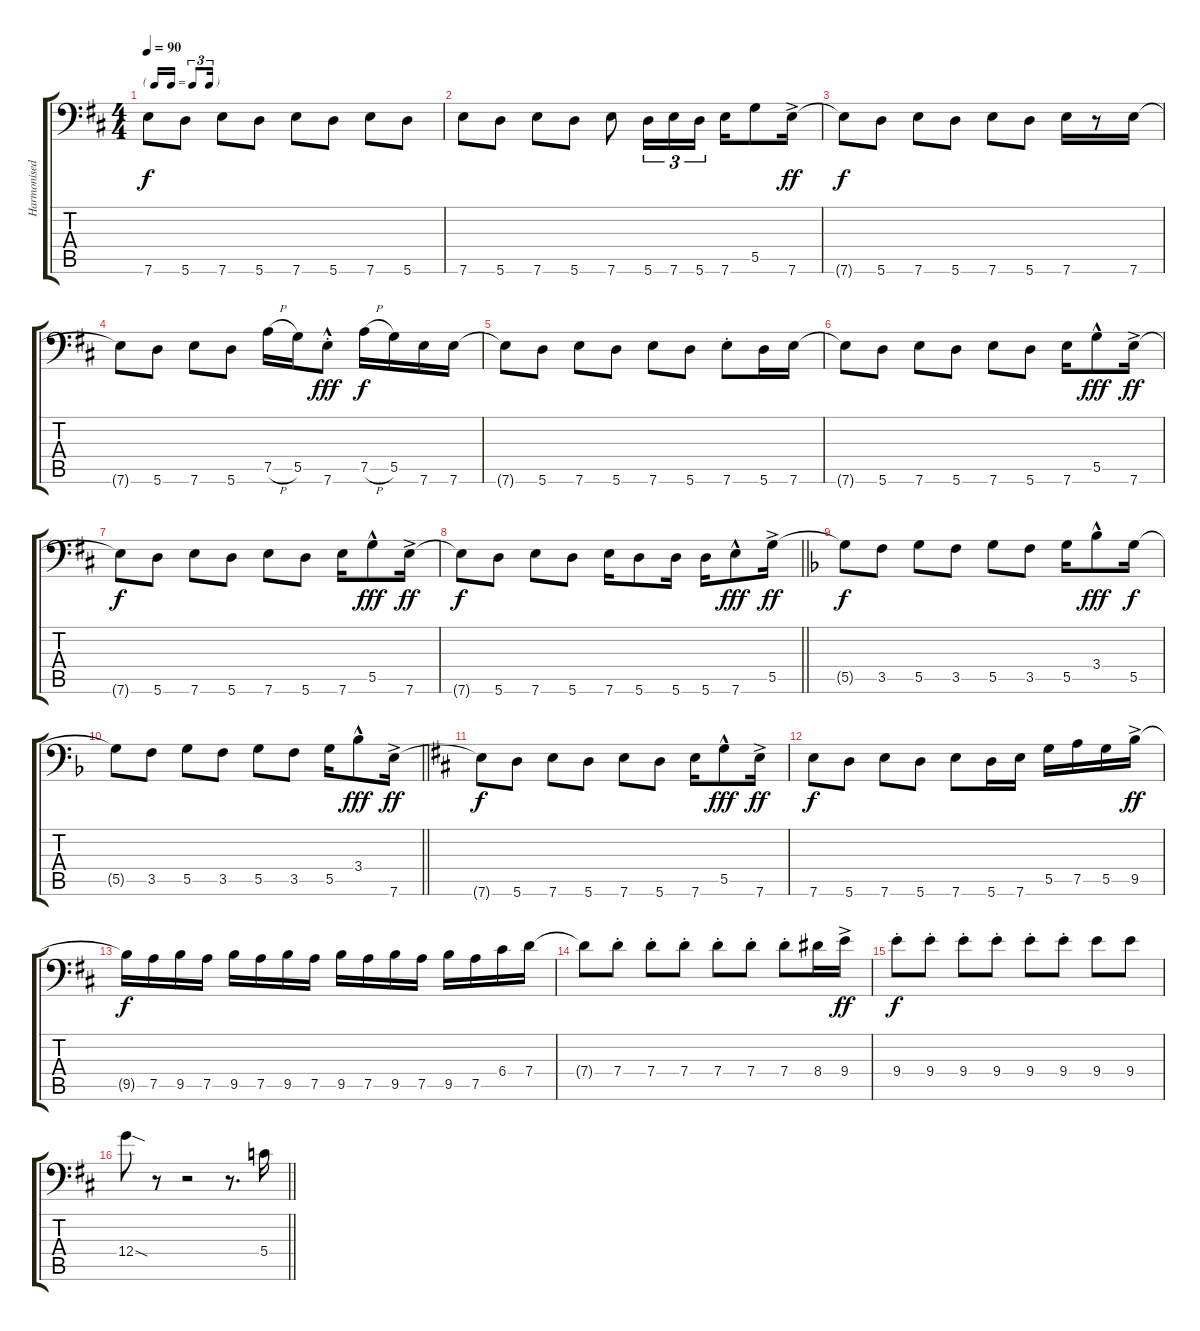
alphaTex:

\track ("Harmonised gtr" "Harmonised") {instrument distortionguitar}
\staff {score tabs}
\tuning (A3 E3 C3 G2 D2 A1) {hide}
\ts (4 4)
\tf triplet16th
\tempo 90
\clef f4
\ks d
7.6{t}.8{dy f} 5.6.8 7.6.8 5.6.8 7.6.8 5.6.8 7.6.8 5.6.8 |
7.6.8 5.6.8 7.6.8 5.6.8 7.6.8 5.6.16{tu (3 2)} 7.6.16{tu (3 2)} 5.6.16{tu (3 2)} 7.6.16 5.5.8 7.6{ac}.16{dy ff} |
7.6{t}.8{dy f} 5.6.8 7.6.8 5.6.8 7.6.8 5.6.8 7.6.16 r.8 7.6.16 |
7.6{t}.8 5.6.8 7.6.8 5.6.8 7.5{h}.16 5.5.16 7.6{hac st}.8{dy fff} 7.5{h}.16{dy f} 5.5.16 7.6.16 7.6.16 |
7.6{t}.8 5.6.8 7.6.8 5.6.8 7.6.8 5.6.8 7.6{st}.8 5.6.16 7.6.16 |
7.6{t}.8 5.6.8 7.6.8 5.6.8 7.6.8 5.6.8 7.6.16 5.5{hac}.8{dy fff} 7.6{ac}.16{dy ff} |
7.6{t}.8{dy f} 5.6.8 7.6.8 5.6.8 7.6.8 5.6.8 7.6.16 5.5{hac}.8{dy fff} 7.6{ac}.16{dy ff} |
\barLineRight lightlight
7.6{t}.8{dy f} 5.6.8 7.6.8 5.6.8 7.6.16 5.6.8 5.6.16 5.6.16 7.6{hac}.8{dy fff} 5.5{ac}.16{dy ff} |
\ks f
5.5{t}.8{dy f} 3.5.8 5.5.8 3.5.8 5.5.8 3.5.8 5.5.16 3.4{hac}.8{dy fff} 5.5.16{dy f} |
\barLineRight lightlight
5.5{t}.8 3.5.8 5.5.8 3.5.8 5.5.8 3.5.8 5.5.16 3.4{hac}.8{dy fff} 7.6{ac}.16{dy ff} |
\ks d
7.6{t}.8{dy f} 5.6.8 7.6.8 5.6.8 7.6.8 5.6.8 7.6.16 5.5{hac}.8{dy fff} 7.6{ac}.16{dy ff} |
7.6.8{dy f} 5.6.8 7.6.8 5.6.8 7.6.8 5.6.16 7.6.16 5.5.16 7.5.16 5.5.16 9.5{ac}.16{dy ff} |
9.5{t}.16{dy f} 7.5.16 9.5.16 7.5.16 9.5.16 7.5.16 9.5.16 7.5.16 9.5.16 7.5.16 9.5.16 7.5.16 9.5.16 7.5.16 6.4.16 7.4.16 |
7.4{t}.8 7.4{st}.8 7.4{st}.8 7.4{st}.8 7.4{st}.8 7.4{st}.8 7.4{st}.8 8.4.16 9.4{ac}.16{dy ff} |
9.4{st}.8{dy f} 9.4{st}.8 9.4{st}.8 9.4{st}.8 9.4{st}.8 9.4{st}.8 9.4.8 9.4.8 |
\barLineRight lightlight
12.4{sod}.8 r.8 r.2 r.8{d} 5.4.16
